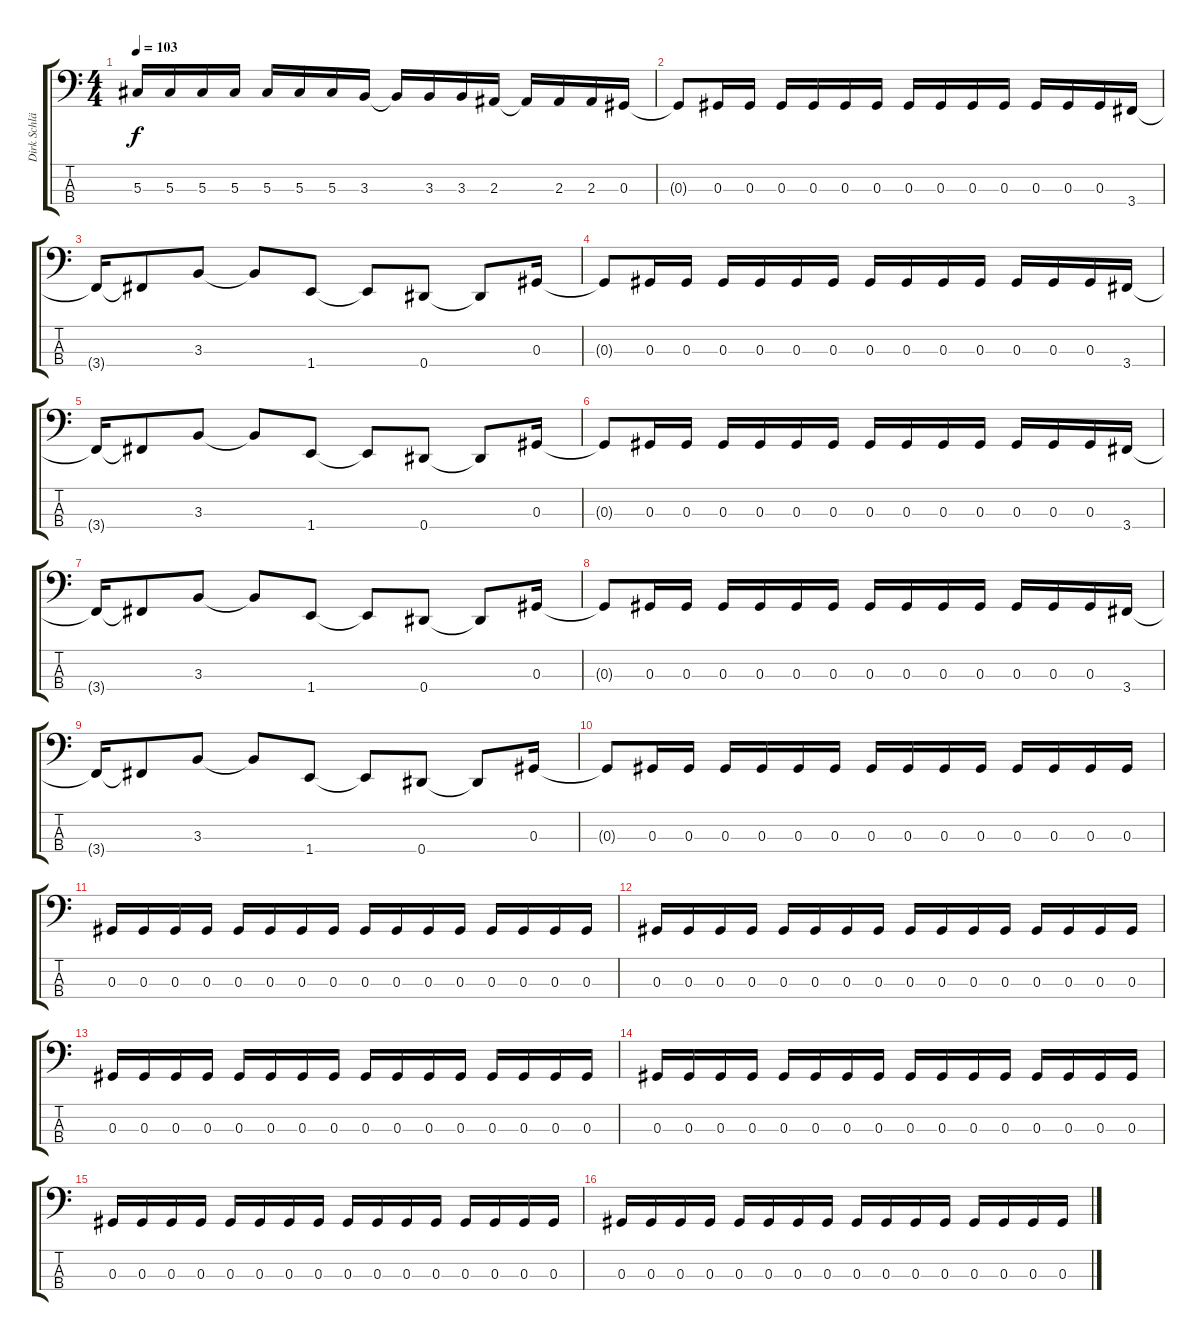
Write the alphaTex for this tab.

\track ("Dirk Schlächter - Bass" "Dirk Schlä") {instrument acousticguitarsteel}
\staff {score tabs}
\tuning (Gb2 Db2 Ab1 Eb1) {hide}
\ts (4 4)
\tempo 103
\clef f4
\ks c
5.3{t}.16{dy f} 5.3.16 5.3.16 5.3.16 5.3.16 5.3.16 5.3.16 3.3.16 3.3{t}.16 3.3.16 3.3.16 2.3.16 2.3{t}.16 2.3.16 2.3.16 0.3.16 |
0.3{t}.8 0.3.16 0.3.16 0.3.16 0.3.16 0.3.16 0.3.16 0.3.16 0.3.16 0.3.16 0.3.16 0.3.16 0.3.16 0.3.16 3.4.16 |
3.4{t}.16 3.4{t}.8 3.3.8 3.3{t}.8 1.4.8 1.4{t}.8 0.4.8 0.4{t}.8 0.3.16 |
0.3{t}.8 0.3.16 0.3.16 0.3.16 0.3.16 0.3.16 0.3.16 0.3.16 0.3.16 0.3.16 0.3.16 0.3.16 0.3.16 0.3.16 3.4.16 |
3.4{t}.16 3.4{t}.8 3.3.8 3.3{t}.8 1.4.8 1.4{t}.8 0.4.8 0.4{t}.8 0.3.16 |
0.3{t}.8 0.3.16 0.3.16 0.3.16 0.3.16 0.3.16 0.3.16 0.3.16 0.3.16 0.3.16 0.3.16 0.3.16 0.3.16 0.3.16 3.4.16 |
3.4{t}.16 3.4{t}.8 3.3.8 3.3{t}.8 1.4.8 1.4{t}.8 0.4.8 0.4{t}.8 0.3.16 |
0.3{t}.8 0.3.16 0.3.16 0.3.16 0.3.16 0.3.16 0.3.16 0.3.16 0.3.16 0.3.16 0.3.16 0.3.16 0.3.16 0.3.16 3.4.16 |
3.4{t}.16 3.4{t}.8 3.3.8 3.3{t}.8 1.4.8 1.4{t}.8 0.4.8 0.4{t}.8 0.3.16 |
0.3{t}.8 0.3.16 0.3.16 0.3.16 0.3.16 0.3.16 0.3.16 0.3.16 0.3.16 0.3.16 0.3.16 0.3.16 0.3.16 0.3.16 0.3.16 |
0.3.16 0.3.16 0.3.16 0.3.16 0.3.16 0.3.16 0.3.16 0.3.16 0.3.16 0.3.16 0.3.16 0.3.16 0.3.16 0.3.16 0.3.16 0.3.16 |
0.3.16 0.3.16 0.3.16 0.3.16 0.3.16 0.3.16 0.3.16 0.3.16 0.3.16 0.3.16 0.3.16 0.3.16 0.3.16 0.3.16 0.3.16 0.3.16 |
0.3.16 0.3.16 0.3.16 0.3.16 0.3.16 0.3.16 0.3.16 0.3.16 0.3.16 0.3.16 0.3.16 0.3.16 0.3.16 0.3.16 0.3.16 0.3.16 |
0.3.16 0.3.16 0.3.16 0.3.16 0.3.16 0.3.16 0.3.16 0.3.16 0.3.16 0.3.16 0.3.16 0.3.16 0.3.16 0.3.16 0.3.16 0.3.16 |
0.3.16 0.3.16 0.3.16 0.3.16 0.3.16 0.3.16 0.3.16 0.3.16 0.3.16 0.3.16 0.3.16 0.3.16 0.3.16 0.3.16 0.3.16 0.3.16 |
0.3.16 0.3.16 0.3.16 0.3.16 0.3.16 0.3.16 0.3.16 0.3.16 0.3.16 0.3.16 0.3.16 0.3.16 0.3.16 0.3.16 0.3.16 0.3.16
